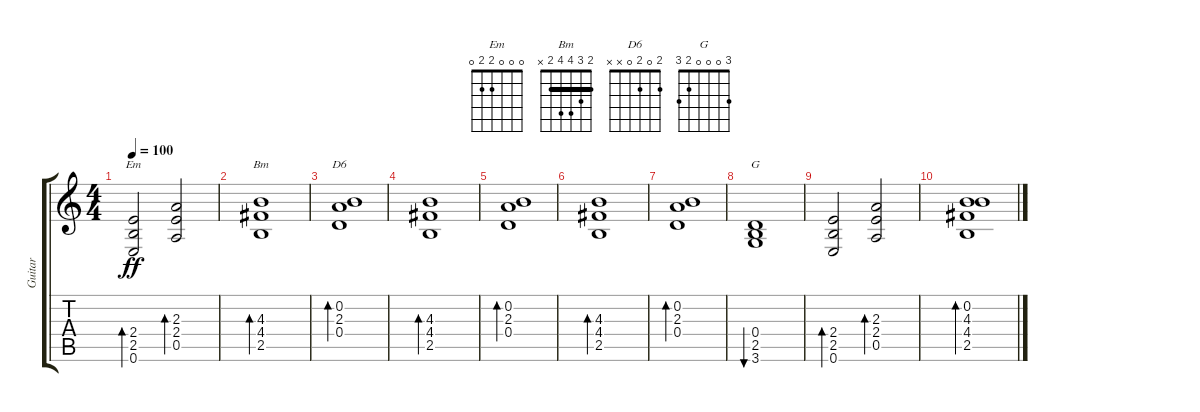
\track ("Guitar" "Guitar") {instrument acousticguitarnylon}
\staff {score tabs}
\tuning (E4 B3 G3 D3 A2 E2) {hide}
\chord ("Em" 0 0 0 2 2 0)
\chord ("Bm" 2 3 4 4 2 x) {barre 2}
\chord ("D6" 2 0 2 0 x x)
\chord ("G" 3 0 0 0 2 3)
\ts (4 4)
\tempo 100
\clef g2
\ks c
(2.4 2.5 0.6).2{bd 240 ch "Em" dy ff} (2.3 2.4 0.5).2{bd 240} |
(4.3 4.4 2.5).1{bd 240 ch "Bm"} |
(0.2 2.3 0.4).1{bd 240 ch "D6"} |
(4.3 4.4 2.5).1{bd 240} |
(0.2 2.3 0.4).1{bd 240} |
(4.3 4.4 2.5).1{bd 240} |
(0.2 2.3 0.4).1{bd 240} |
(0.4 2.5 3.6).1{bu 240 ch "G"} |
(2.4 2.5 0.6).2{bd 240} (2.3 2.4 0.5).2{bd 240} |
(0.2 4.3 4.4 2.5).1{bd 240}
